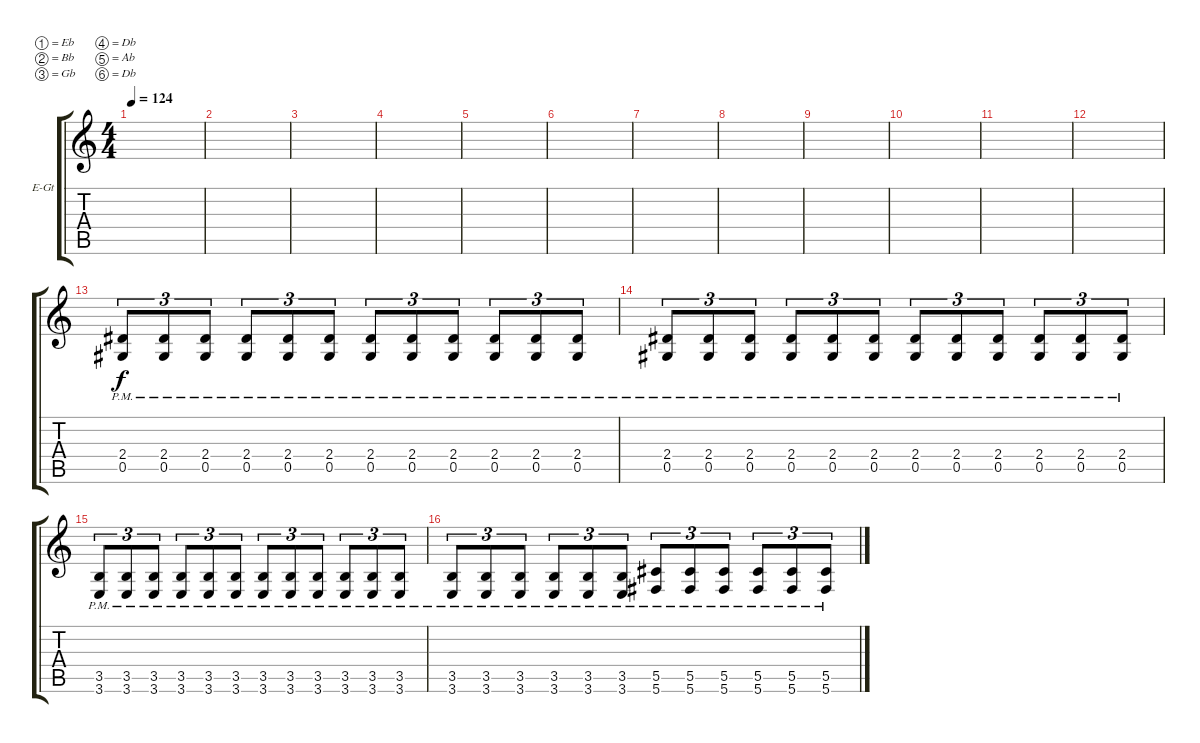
\defaultSystemsLayout 4
\bracketExtendMode groupsimilarinstruments
\firstSystemTrackNameOrientation horizontal
\otherSystemsTrackNameOrientation horizontal
\track ("Distortion Guitar" "E-Gt") {instrument distortionguitar}
\staff {score tabs}
\tuning (Eb4 Bb3 Gb3 Db3 Ab2 Db2)
\ts (4 4)
\tempo 124
\clef g2
\scale
0.38796
\ks c
|
\scale
0.204013 |
\scale
0.204013 |
\scale
0.204013 |
\scale
0.25 |
\scale
0.25 |
\scale
0.25 |
\scale
0.25 |
\scale
0.25 |
\scale
0.25 |
\scale
0.25 |
\scale
0.25 |
\scale
0.228764 (0.5{pm} 2.4).8{tu (3 2)} (0.5{pm} 2.4).8{tu (3 2)} (0.5{pm} 2.4).8{tu (3 2)} (0.5{pm} 2.4).8{tu (3 2)} (0.5{pm} 2.4).8{tu (3 2)} (0.5{pm} 2.4).8{tu (3 2)} (0.5{pm} 2.4).8{tu (3 2)} (0.5{pm} 2.4).8{tu (3 2)} (0.5{pm} 2.4).8{tu (3 2)} (0.5{pm} 2.4).8{tu (3 2)} (0.5{pm} 2.4).8{tu (3 2)} (0.5{pm} 2.4).8{tu (3 2)} |
\scale
0.228764 (0.5{pm} 2.4).8{tu (3 2)} (0.5{pm} 2.4).8{tu (3 2)} (0.5{pm} 2.4).8{tu (3 2)} (0.5{pm} 2.4).8{tu (3 2)} (0.5{pm} 2.4).8{tu (3 2)} (0.5{pm} 2.4).8{tu (3 2)} (0.5{pm} 2.4).8{tu (3 2)} (0.5{pm} 2.4).8{tu (3 2)} (0.5{pm} 2.4).8{tu (3 2)} (0.5{pm} 2.4).8{tu (3 2)} (0.5{pm} 2.4).8{tu (3 2)} (0.5{pm} 2.4).8{tu (3 2)} |
\scale
0.220077 (3.6{pm} 3.5).8{tu (3 2)} (3.6{pm} 3.5).8{tu (3 2)} (3.6{pm} 3.5).8{tu (3 2)} (3.6{pm} 3.5).8{tu (3 2)} (3.6{pm} 3.5).8{tu (3 2)} (3.6{pm} 3.5).8{tu (3 2)} (3.6{pm} 3.5).8{tu (3 2)} (3.6{pm} 3.5).8{tu (3 2)} (3.6{pm} 3.5).8{tu (3 2)} (3.6{pm} 3.5).8{tu (3 2)} (3.6{pm} 3.5).8{tu (3 2)} (3.6{pm} 3.5).8{tu (3 2)} |
\scale
0.322394 (3.6{pm} 3.5).8{tu (3 2)} (3.6{pm} 3.5).8{tu (3 2)} (3.6{pm} 3.5).8{tu (3 2)} (3.6{pm} 3.5).8{tu (3 2)} (3.6{pm} 3.5).8{tu (3 2)} (3.6{pm} 3.5).8{tu (3 2)} (5.6{pm} 5.5).8{tu (3 2)} (5.6{pm} 5.5).8{tu (3 2)} (5.6{pm} 5.5).8{tu (3 2)} (5.6{pm} 5.5).8{tu (3 2)} (5.6{pm} 5.5).8{tu (3 2)} (5.6{pm} 5.5).8{tu (3 2)}
